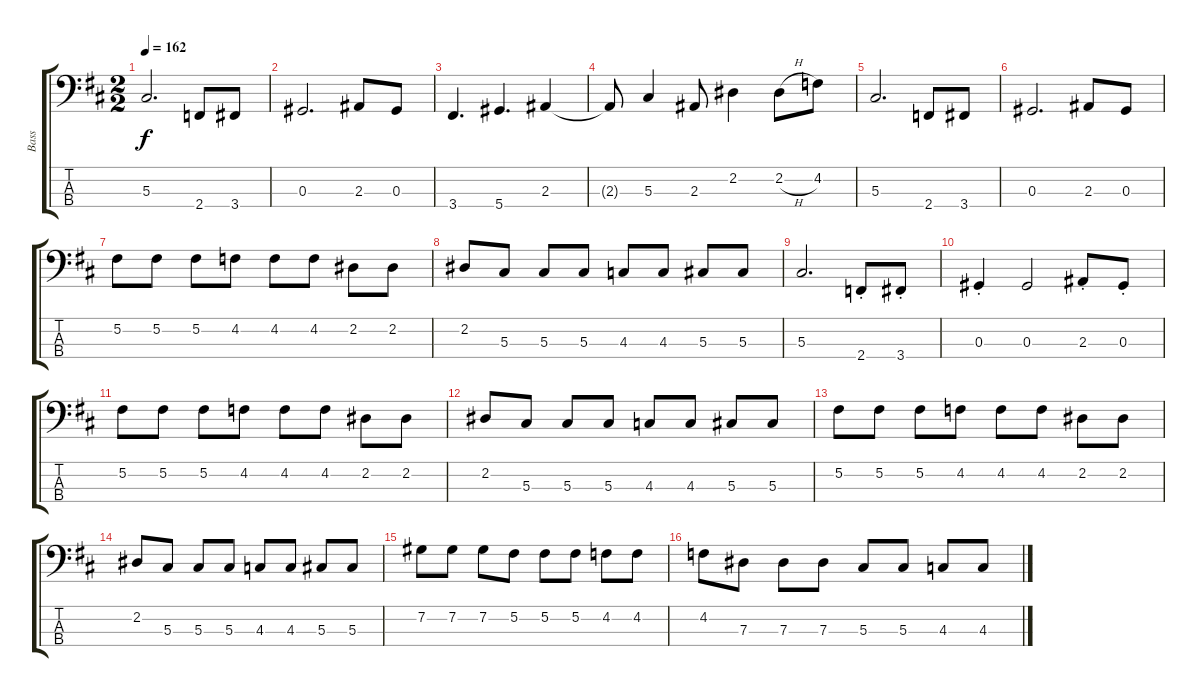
\track ("Bass" "Bass") {instrument electricbassfinger}
\staff {score tabs}
\tuning (Gb2 Db2 Ab1 Eb1) {hide}
\ts (2 2)
\tempo 162
\clef f4
\ks d
5.3.2{d dy f} 2.4.8 3.4.8 |
0.3.2{d} 2.3.8 0.3.8 |
3.4.4{d} 5.4.4{d} 2.3.4 |
2.3{t}.8 5.3.4 2.3.8 2.2.4 2.2{h}.8 4.2.8 |
5.3.2{d} 2.4.8 3.4.8 |
0.3.2{d} 2.3.8 0.3.8 |
5.2.8 5.2.8 5.2.8 4.2.8 4.2.8 4.2.8 2.2.8 2.2.8 |
2.2.8 5.3.8 5.3.8 5.3.8 4.3.8 4.3.8 5.3.8 5.3.8 |
5.3.2{d} 2.4{st}.8 3.4{st}.8 |
0.3{st}.4 0.3.2 2.3{st}.8 0.3{st}.8 |
5.2.8 5.2.8 5.2.8 4.2.8 4.2.8 4.2.8 2.2.8 2.2.8 |
2.2.8 5.3.8 5.3.8 5.3.8 4.3.8 4.3.8 5.3.8 5.3.8 |
5.2.8 5.2.8 5.2.8 4.2.8 4.2.8 4.2.8 2.2.8 2.2.8 |
2.2.8 5.3.8 5.3.8 5.3.8 4.3.8 4.3.8 5.3.8 5.3.8 |
7.2.8 7.2.8 7.2.8 5.2.8 5.2.8 5.2.8 4.2.8 4.2.8 |
4.2.8 7.3.8 7.3.8 7.3.8 5.3.8 5.3.8 4.3.8 4.3.8
